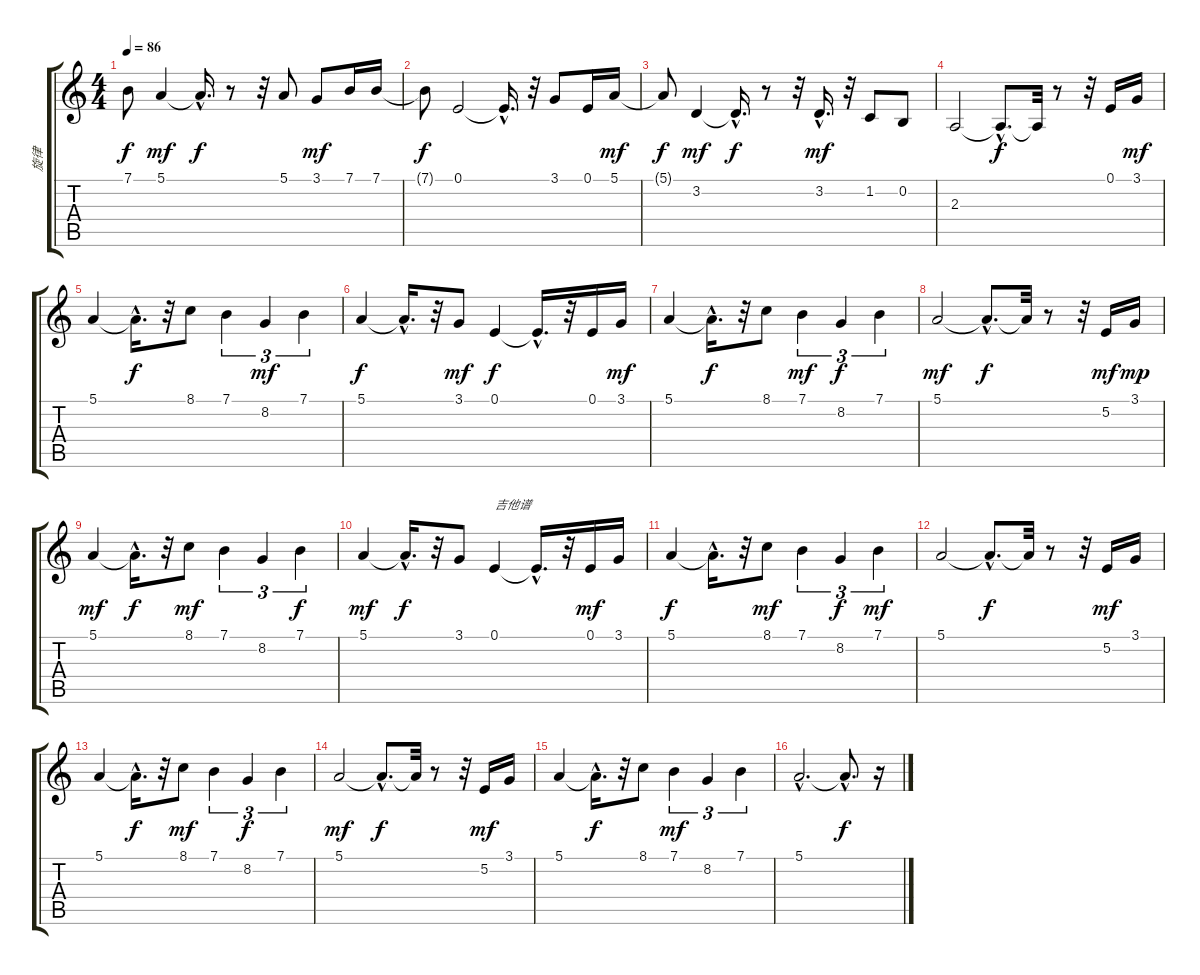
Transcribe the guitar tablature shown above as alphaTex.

\track ("旋律" "旋律") {instrument clarinet}
\staff {score tabs}
\tuning (E4 B3 G3 D3 A2 E2) {hide}
\ts (4 4)
\tempo 86
\clef g2
\ks c
7.1{t}.8{dy f} 5.1.4{dy mf} 5.1{hac t}.16{d dy f} r.8 r.32 5.1.8 3.1.8{dy mf} 7.1.16 7.1.16 |
7.1{t}.8{dy f} 0.1.2 0.1{hac t}.16{d} r.32 3.1.8 0.1.16 5.1.16{dy mf} |
5.1{t}.8{dy f} 3.2.4{dy mf} 3.2{hac t}.16{d dy f} r.8 r.32 3.2{hac}.16{d dy mf} r.32 1.2.8 0.2.8 |
2.3.2 2.3{hac t}.8{d dy f} 2.3{t}.32 r.8 r.32 0.1.16 3.1.16{dy mf} |
5.1.4 5.1{hac t}.16{d dy f} r.32 8.1.8 7.1.4{tu (3 2)} 8.2.4{tu (3 2) dy mf} 7.1.4{tu (3 2)} |
5.1.4{dy f} 5.1{hac t}.16{d} r.32 3.1.8{dy mf} 0.1.4{dy f} 0.1{hac t}.16{d} r.32 0.1.16 3.1.16{dy mf} |
5.1.4 5.1{hac t}.16{d dy f} r.32 8.1.8 7.1.4{tu (3 2) dy mf} 8.2.4{tu (3 2) dy f} 7.1.4{tu (3 2)} |
5.1.2{dy mf} 5.1{hac t}.8{d dy f} 5.1{t}.32 r.8 r.32 5.2.16{dy mf} 3.1.16{dy mp} |
5.1.4{dy mf} 5.1{hac t}.16{d dy f} r.32 8.1.8{dy mf} 7.1.4{tu (3 2)} 8.2.4{tu (3 2)} 7.1.4{tu (3 2) dy f} |
5.1.4{dy mf} 5.1{hac t}.16{d dy f} r.32 3.1.8 0.1.4{txt "吉他谱"} 0.1{hac t}.16{d} r.32 0.1.16{dy mf} 3.1.16 |
5.1.4{dy f} 5.1{hac t}.16{d} r.32 8.1.8{dy mf} 7.1.4{tu (3 2)} 8.2.4{tu (3 2) dy f} 7.1.4{tu (3 2) dy mf} |
5.1.2 5.1{hac t}.8{d dy f} 5.1{t}.32 r.8 r.32 5.2.16{dy mf} 3.1.16 |
5.1.4 5.1{hac t}.16{d dy f} r.32 8.1.8{dy mf} 7.1.4{tu (3 2)} 8.2.4{tu (3 2) dy f} 7.1.4{tu (3 2)} |
5.1.2{dy mf} 5.1{hac t}.8{d dy f} 5.1{t}.32 r.8 r.32 5.2.16{dy mf} 3.1.16 |
5.1.4 5.1{hac t}.16{d dy f} r.32 8.1.8 7.1.4{tu (3 2) dy mf} 8.2.4{tu (3 2)} 7.1.4{tu (3 2)} |
5.1{hac}.2{d} 5.1{hac t}.8{d dy f} r.16
